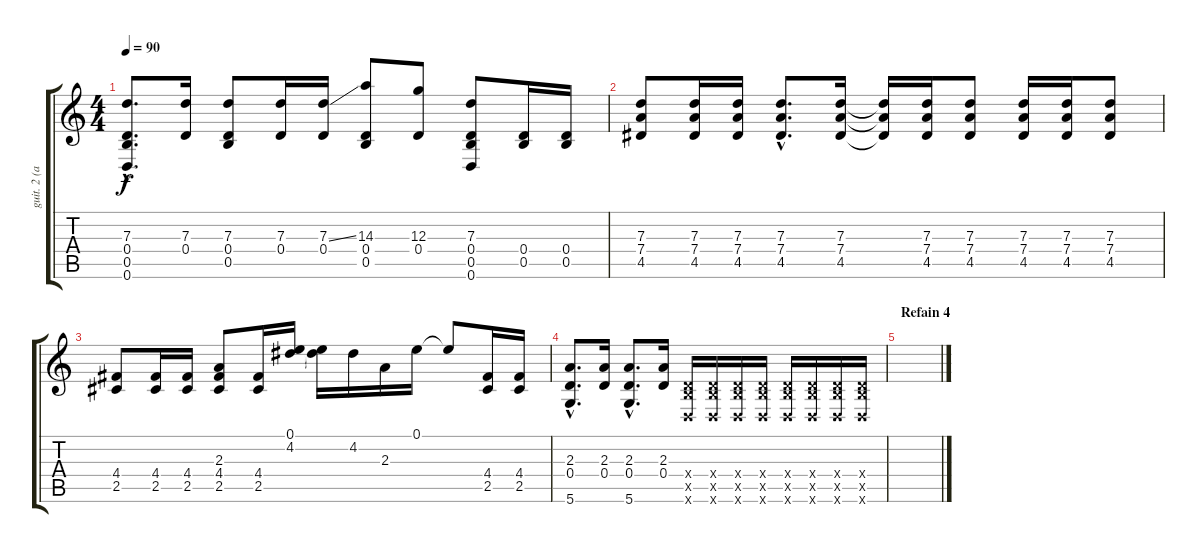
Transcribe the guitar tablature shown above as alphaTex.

\track ("guit. 2 (acoust.)" "guit. 2 (a") {instrument acousticguitarsteel}
\staff {score tabs}
\tuning (E4 B3 G3 D3 B2 D2) {hide}
\ts (4 4)
\tempo 90
\clef g2
\ks c
(7.3{hac} 0.4{hac} 0.5{hac} 0.6{hac}).8{d dy f} (7.3 0.4).16 (7.3 0.4 0.5).8 (7.3 0.4).16 (7.3{ss} 0.4).16 (14.3 0.4 0.5).8 (12.3 0.4).8 (7.3 0.4 0.5 0.6).8 (0.4 0.5).16 (0.4 0.5).16 |
(7.3 7.4 4.5).8 (7.3 7.4 4.5).16 (7.3 7.4 4.5).16 (7.3{hac} 7.4{hac} 4.5{hac}).8{d} (7.3 7.4 4.5).16 (7.3{t} 7.4{t} 4.5{t}).16 (7.3 7.4 4.5).16 (7.3 7.4 4.5).8 (7.3 7.4 4.5).16 (7.3 7.4 4.5).16 (7.3 7.4 4.5).8 |
(4.4 2.5).8 (4.4 2.5).16 (4.4 2.5).16 (2.3 4.4 2.5).8 (4.4 2.5).16 (0.1 4.2).16 (0.1{t} 4.2{t}).16 4.2.16 2.3.16 0.1.16 0.1{t}.8 (4.4 2.5).16 (4.4 2.5).16 |
(2.3{hac} 0.4{hac} 5.6{hac}).8{d} (2.3 0.4).16 (2.3{hac} 0.4{hac} 5.6{hac}).8{d} (2.3 0.4).16 (0.4{x} 0.5{x} 0.6{x}).16 (0.4{x} 0.5{x} 0.6{x}).16 (0.4{x} 0.5{x} 0.6{x}).16 (0.4{x} 0.5{x} 0.6{x}).16 (0.4{x} 0.5{x} 0.6{x}).16 (0.4{x} 0.5{x} 0.6{x}).16 (0.4{x} 0.5{x} 0.6{x}).16 (0.4{x} 0.5{x} 0.6{x}).16 |
\section ("" "Refain 4")
